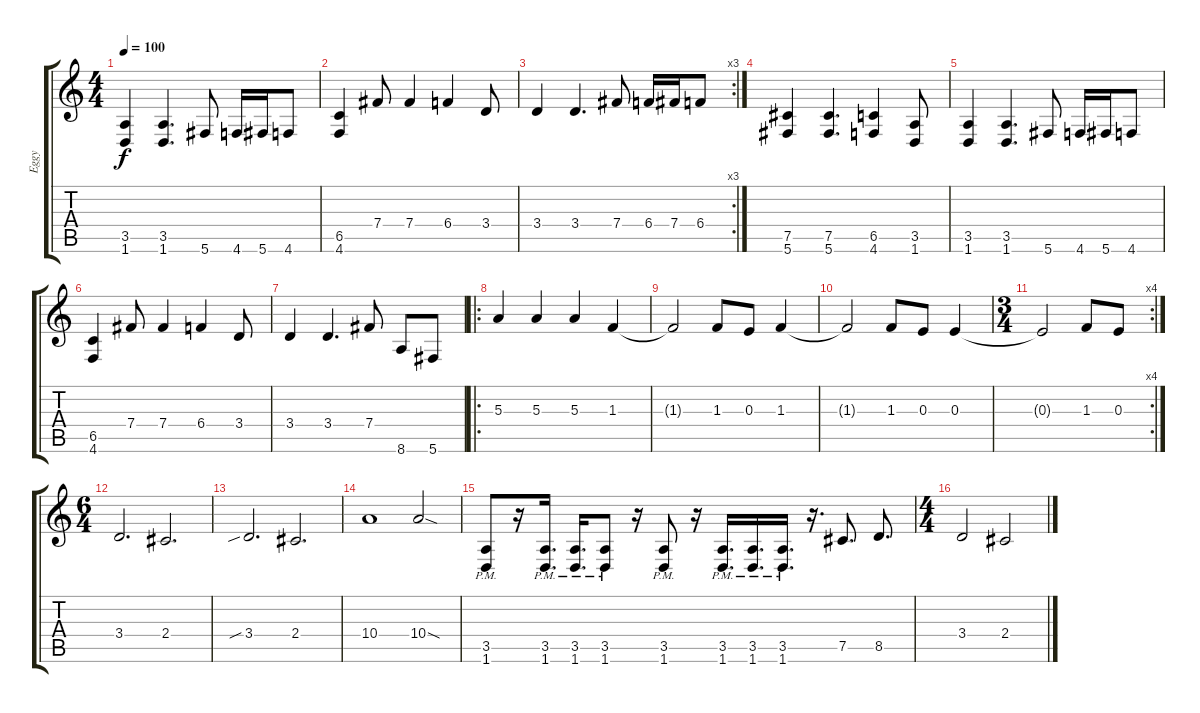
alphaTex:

\track ("Eggy" "Eggy") {instrument overdrivenguitar}
\staff {score tabs}
\tuning (Db4 Ab3 E3 B2 Gb2 Db2) {hide}
\ts (4 4)
\tempo 100
\clef g2
\ks c
(3.5 1.6).4{dy f} (3.5 1.6).4{d} 5.6.8 4.6.16 5.6.16 4.6.8 |
(6.5 4.6).4 7.4.8 7.4.4 6.4.4 3.4.8 |
\rc 3
3.4.4 3.4.4{d} 7.4.8 6.4.16 7.4.16 6.4.8 |
(7.5 5.6).4 (7.5 5.6).4{d} (6.5 4.6).4 (3.5 1.6).8 |
(3.5 1.6).4 (3.5 1.6).4{d} 5.6.8 4.6.16 5.6.16 4.6.8 |
(6.5 4.6).4 7.4.8 7.4.4 6.4.4 3.4.8 |
3.4.4 3.4.4{d} 7.4.8 8.6.8 5.6.8 |
\ro
5.3.4 5.3.4 5.3.4 1.3.4 |
1.3{t}.2 1.3.8 0.3.8 1.3.4 |
1.3{t}.2 1.3.8 0.3.8 0.3.4 |
\rc 4
\ts (3 4)
0.3{t}.2 1.3.8 0.3.8 |
\ts (6 4)
3.4.2{d} 2.4.2{d} |
3.4{sib}.2{d} 2.4.2{d} |
10.4.1 10.4{sod}.2 |
(3.5{pm} 1.6).8 r.16 (3.5{pm} 1.6{pm}).16{d} (3.5{pm} 1.6{pm}).16{d} (3.5{pm} 1.6{pm}).8 r.16 (3.5{pm} 1.6{pm}).8 r.16 (3.5{pm} 1.6{pm}).16{d} (3.5{pm} 1.6{pm}).16{d} (3.5{pm} 1.6{pm}).16{d} r.16{d} 7.5.8{d} 8.5.8{d} |
\ts (4 4)
3.4.2 2.4.2
